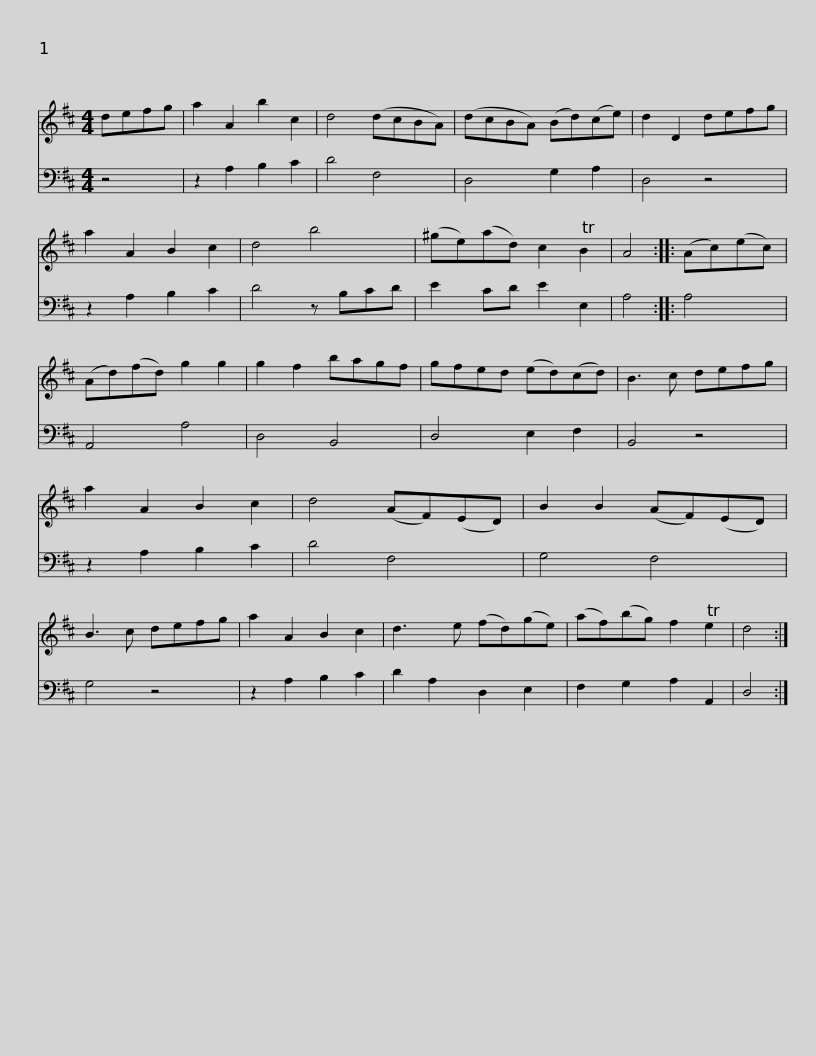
X:1
%%score 1 2
L:1/8
M:4/4
I:linebreak $
K:D
V:1 treble
V:2 bass
V:1
 defg | a2 A2 b2 c2 | d4 (dcBA) | (dcBA) (Bd)(ce) | d2 D2 defg | %5
 a2 A2 B2 c2 | d4 b4 |$ (^ge)(ad) c2 TB2 | A4 :: (Ac)(ec) | %10
 (Ad)(fd) g2 g2 | g2 f2 bagf | gfed (ed)(cd) | B3 c defg |$ a2 A2 B2 c2 | %15
 d4 (AF)(ED) | B2 B2 (AF)(ED) | B3 c defg | a2 A2 B2 c2 | d3 e (fd)(ge) | %20
 (af)(bg) f2 Te2 | d4 :| %22
V:2
 z4 | z2 A,2 B,2 C2 | D4 F,4 | D,4 G,2 A,2 | D,4 z4 | %5
 z2 A,2 B,2 C2 | D4 z B,CD |$ E2 CD E2 E,2 | A,4 :: A,4 | %10
 A,,4 A,4 | D,4 B,,4 | D,4 E,2 F,2 | B,,4 z4 |$ z2 A,2 B,2 C2 | %15
 D4 F,4 | G,4 F,4 | G,4 z4 | z2 A,2 B,2 C2 | D2 A,2 D,2 E,2 | %20
 F,2 G,2 A,2 A,,2 | D,4 :| %22
